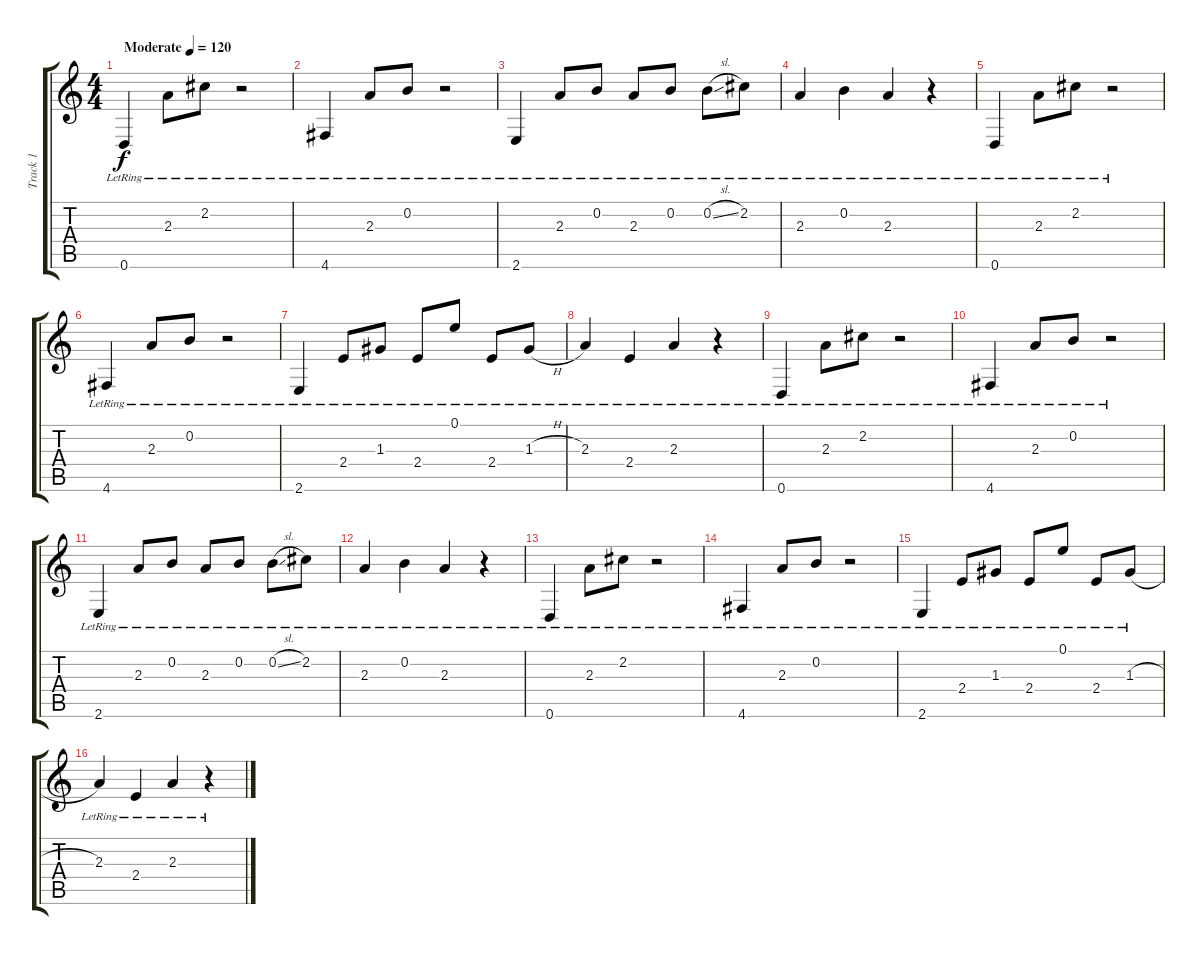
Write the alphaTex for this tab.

\track ("Track 1" "Track 1") {instrument acousticguitarsteel}
\staff {score tabs}
\tuning (E4 B3 G3 D3 A2 D2) {hide}
\ts (4 4)
\tempo (120 "Moderate")
\clef g2
\ks c
0.6{lr}.4{dy f instrument acousticguitarsteel} 2.3{lr}.8 2.2{lr}.8 r.2 |
4.6{lr}.4 2.3{lr}.8 0.2{lr}.8 r.2 |
2.6{lr}.4 2.3{lr}.8 0.2{lr}.8 2.3{lr}.8 0.2{lr}.8 0.2{sl lr}.8 2.2{lr}.8 |
2.3{lr}.4 0.2{lr}.4 2.3{lr}.4 r.4 |
0.6{lr}.4 2.3{lr}.8 2.2{lr}.8 r.2 |
4.6{lr}.4 2.3{lr}.8 0.2{lr}.8 r.2 |
2.6{lr}.4 2.4{lr}.8 1.3{lr}.8 2.4{lr}.8 0.1{lr}.8 2.4{lr}.8 1.3{h lr}.8 |
2.3{lr}.4 2.4{lr}.4 2.3{lr}.4 r.4 |
0.6{lr}.4 2.3{lr}.8 2.2{lr}.8 r.2 |
4.6{lr}.4 2.3{lr}.8 0.2{lr}.8 r.2 |
2.6{lr}.4 2.3{lr}.8 0.2{lr}.8 2.3{lr}.8 0.2{lr}.8 0.2{sl lr}.8 2.2{lr}.8 |
2.3{lr}.4 0.2{lr}.4 2.3{lr}.4 r.4 |
0.6{lr}.4 2.3{lr}.8 2.2{lr}.8 r.2 |
4.6{lr}.4 2.3{lr}.8 0.2{lr}.8 r.2 |
2.6{lr}.4 2.4{lr}.8 1.3{lr}.8 2.4{lr}.8 0.1{lr}.8 2.4{lr}.8 1.3{h lr}.8 |
2.3{lr}.4 2.4{lr}.4 2.3{lr}.4 r.4
